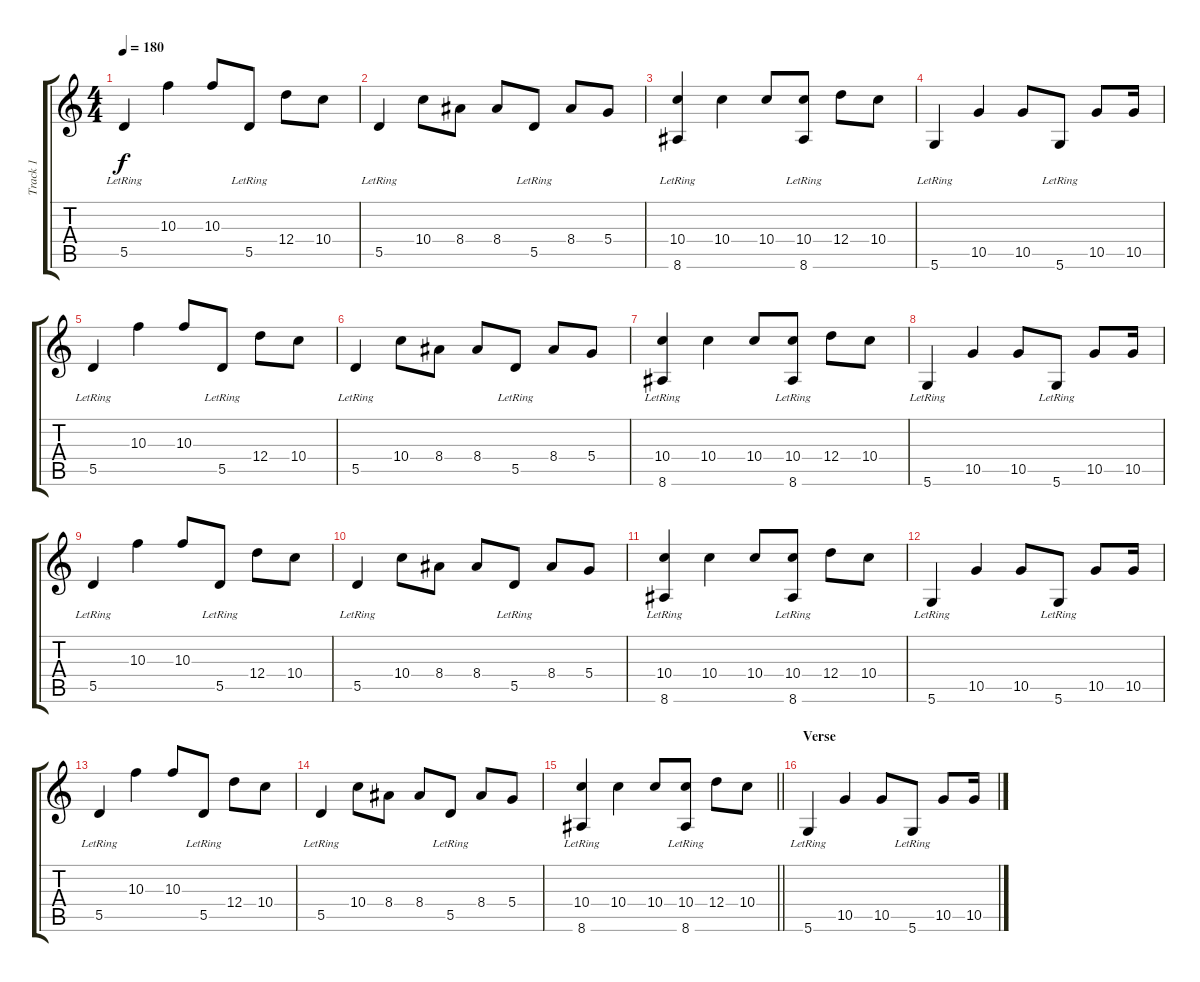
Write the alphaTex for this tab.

\track ("Track 1" "Track 1") {instrument acousticguitarsteel}
\staff {score tabs}
\tuning (E4 B3 G3 D3 A2 D2) {hide}
\ts (4 4)
\tempo 180
\clef g2
\ks c
5.5{lr}.4{dy f} 10.3.4 10.3.8 5.5{lr}.8 12.4.8 10.4.8 |
5.5{lr}.4 10.4.8 8.4.8 8.4.8 5.5{lr}.8 8.4.8 5.4.8 |
(10.4 8.6{lr}).4 10.4.4 10.4.8 (10.4 8.6{lr}).8 12.4.8 10.4.8 |
5.6{lr}.4 10.5.4 10.5.8 5.6{lr}.8 10.5.8 10.5.16 |
5.5{lr}.4 10.3.4 10.3.8 5.5{lr}.8 12.4.8 10.4.8 |
5.5{lr}.4 10.4.8 8.4.8 8.4.8 5.5{lr}.8 8.4.8 5.4.8 |
(10.4 8.6{lr}).4 10.4.4 10.4.8 (10.4 8.6{lr}).8 12.4.8 10.4.8 |
5.6{lr}.4 10.5.4 10.5.8 5.6{lr}.8 10.5.8 10.5.16 |
5.5{lr}.4 10.3.4 10.3.8 5.5{lr}.8 12.4.8 10.4.8 |
5.5{lr}.4 10.4.8 8.4.8 8.4.8 5.5{lr}.8 8.4.8 5.4.8 |
(10.4 8.6{lr}).4 10.4.4 10.4.8 (10.4 8.6{lr}).8 12.4.8 10.4.8 |
5.6{lr}.4 10.5.4 10.5.8 5.6{lr}.8 10.5.8 10.5.16 |
5.5{lr}.4 10.3.4 10.3.8 5.5{lr}.8 12.4.8 10.4.8 |
5.5{lr}.4 10.4.8 8.4.8 8.4.8 5.5{lr}.8 8.4.8 5.4.8 |
\barLineRight lightlight
(10.4 8.6{lr}).4 10.4.4 10.4.8 (10.4 8.6{lr}).8 12.4.8 10.4.8 |
\section ("" "Verse")
5.6{lr}.4 10.5.4 10.5.8 5.6{lr}.8 10.5.8 10.5.16
